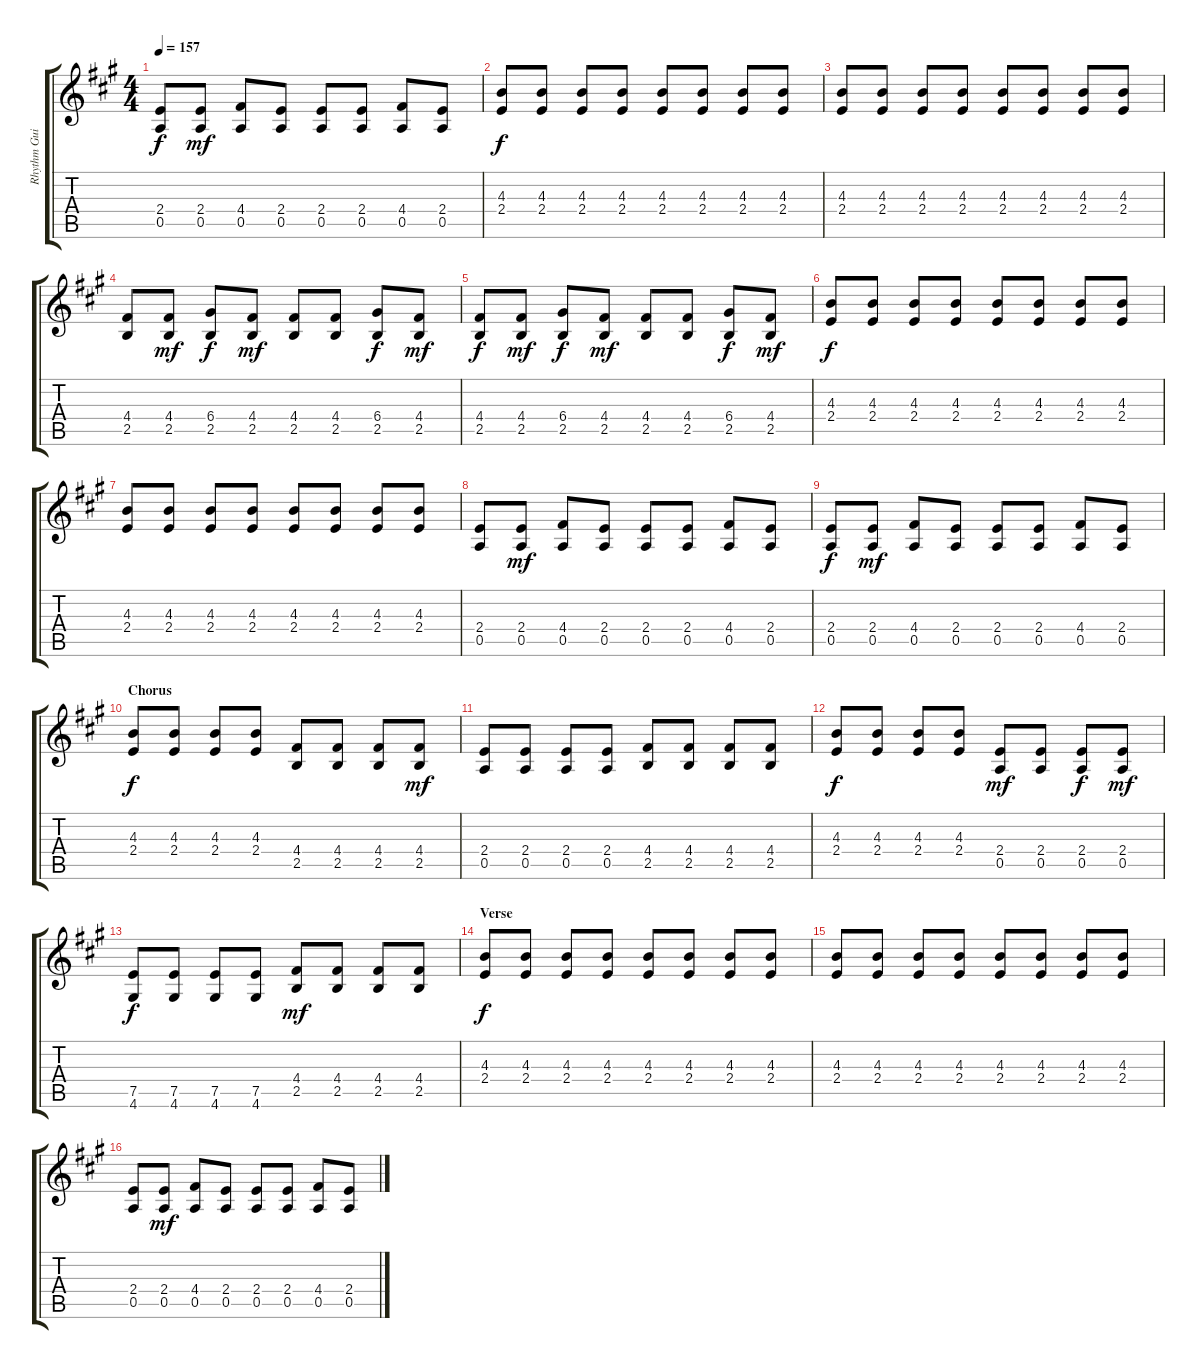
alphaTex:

\track ("Rhythm Guitar" "Rhythm Gui") {instrument electricguitarclean}
\staff {score tabs}
\tuning (E4 B3 G3 D3 A2 E2) {hide}
\ts (4 4)
\tempo 157
\clef g2
\ks a
(2.4 0.5).8{dy f} (2.4 0.5).8{dy mf} (4.4 0.5).8 (2.4 0.5).8 (2.4 0.5).8 (2.4 0.5).8 (4.4 0.5).8 (2.4 0.5).8 |
(4.3 2.4).8{dy f} (4.3 2.4).8 (4.3 2.4).8 (4.3 2.4).8 (4.3 2.4).8 (4.3 2.4).8 (4.3 2.4).8 (4.3 2.4).8 |
(4.3 2.4).8 (4.3 2.4).8 (4.3 2.4).8 (4.3 2.4).8 (4.3 2.4).8 (4.3 2.4).8 (4.3 2.4).8 (4.3 2.4).8 |
(4.4 2.5).8 (4.4 2.5).8{dy mf} (6.4 2.5).8{dy f} (4.4 2.5).8{dy mf} (4.4 2.5).8 (4.4 2.5).8 (6.4 2.5).8{dy f} (4.4 2.5).8{dy mf} |
(4.4 2.5).8{dy f} (4.4 2.5).8{dy mf} (6.4 2.5).8{dy f} (4.4 2.5).8{dy mf} (4.4 2.5).8 (4.4 2.5).8 (6.4 2.5).8{dy f} (4.4 2.5).8{dy mf} |
(4.3 2.4).8{dy f} (4.3 2.4).8 (4.3 2.4).8 (4.3 2.4).8 (4.3 2.4).8 (4.3 2.4).8 (4.3 2.4).8 (4.3 2.4).8 |
(4.3 2.4).8 (4.3 2.4).8 (4.3 2.4).8 (4.3 2.4).8 (4.3 2.4).8 (4.3 2.4).8 (4.3 2.4).8 (4.3 2.4).8 |
(2.4 0.5).8 (2.4 0.5).8{dy mf} (4.4 0.5).8 (2.4 0.5).8 (2.4 0.5).8 (2.4 0.5).8 (4.4 0.5).8 (2.4 0.5).8 |
(2.4 0.5).8{dy f} (2.4 0.5).8{dy mf} (4.4 0.5).8 (2.4 0.5).8 (2.4 0.5).8 (2.4 0.5).8 (4.4 0.5).8 (2.4 0.5).8 |
\section ("" "Chorus")
(4.3 2.4).8{dy f} (4.3 2.4).8 (4.3 2.4).8 (4.3 2.4).8 (4.4 2.5).8 (4.4 2.5).8 (4.4 2.5).8 (4.4 2.5).8{dy mf} |
(2.4 0.5).8 (2.4 0.5).8 (2.4 0.5).8 (2.4 0.5).8 (4.4 2.5).8 (4.4 2.5).8 (4.4 2.5).8 (4.4 2.5).8 |
(4.3 2.4).8{dy f} (4.3 2.4).8 (4.3 2.4).8 (4.3 2.4).8 (2.4 0.5).8{dy mf} (2.4 0.5).8 (2.4 0.5).8{dy f} (2.4 0.5).8{dy mf} |
(7.5 4.6).8{dy f} (7.5 4.6).8 (7.5 4.6).8 (7.5 4.6).8 (4.4 2.5).8{dy mf} (4.4 2.5).8 (4.4 2.5).8 (4.4 2.5).8 |
\section ("" "Verse")
(4.3 2.4).8{dy f} (4.3 2.4).8 (4.3 2.4).8 (4.3 2.4).8 (4.3 2.4).8 (4.3 2.4).8 (4.3 2.4).8 (4.3 2.4).8 |
(4.3 2.4).8 (4.3 2.4).8 (4.3 2.4).8 (4.3 2.4).8 (4.3 2.4).8 (4.3 2.4).8 (4.3 2.4).8 (4.3 2.4).8 |
(2.4 0.5).8 (2.4 0.5).8{dy mf} (4.4 0.5).8 (2.4 0.5).8 (2.4 0.5).8 (2.4 0.5).8 (4.4 0.5).8 (2.4 0.5).8
